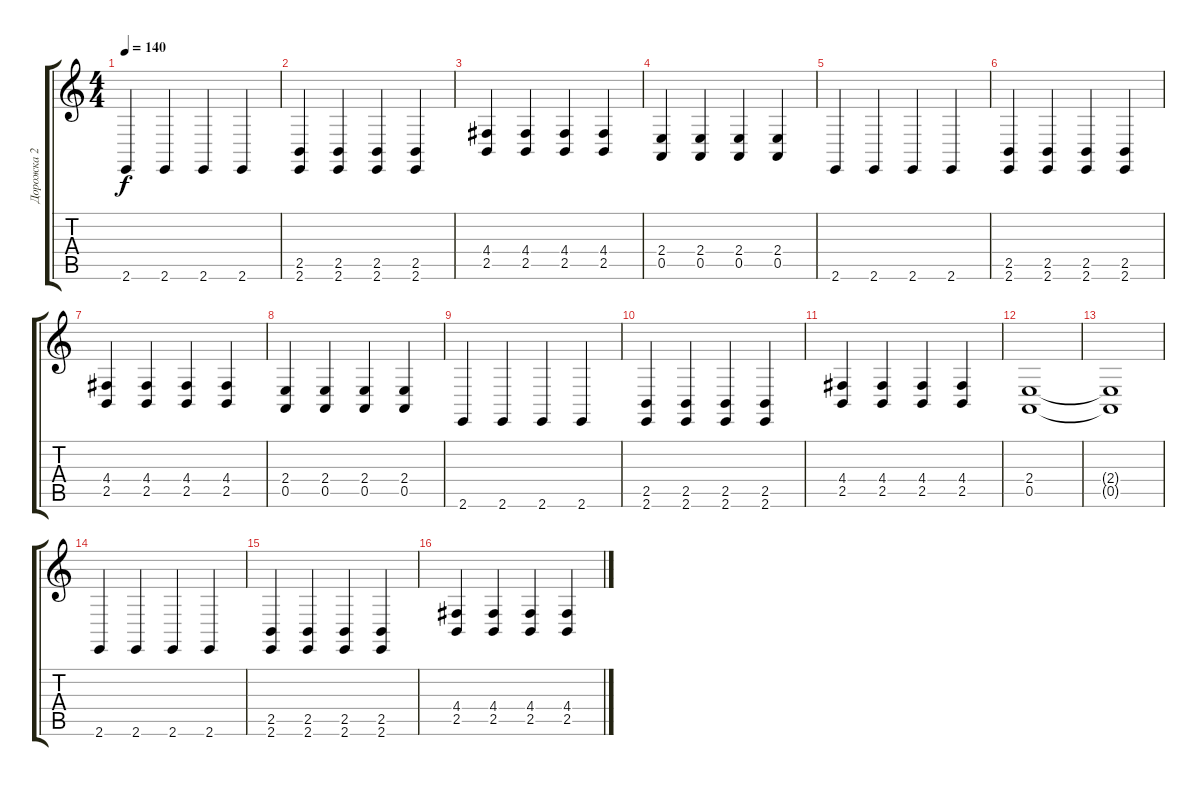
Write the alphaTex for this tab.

\track ("Дорожка 2" "Дорожка 2") {instrument lead2sawtooth}
\staff {score tabs}
\tuning (E4 B3 G3 D3 A2 D2) {hide}
\ts (4 4)
\tempo 140
\clef g2
\ks c
2.6.4{dy f} 2.6.4 2.6.4 2.6.4 |
(2.5 2.6).4 (2.5 2.6).4 (2.5 2.6).4 (2.5 2.6).4 |
(4.4 2.5).4 (4.4 2.5).4 (4.4 2.5).4 (4.4 2.5).4 |
(2.4 0.5).4 (2.4 0.5).4 (2.4 0.5).4 (2.4 0.5).4 |
2.6.4 2.6.4 2.6.4 2.6.4 |
(2.5 2.6).4 (2.5 2.6).4 (2.5 2.6).4 (2.5 2.6).4 |
(4.4 2.5).4 (4.4 2.5).4 (4.4 2.5).4 (4.4 2.5).4 |
(2.4 0.5).4 (2.4 0.5).4 (2.4 0.5).4 (2.4 0.5).4 |
2.6.4 2.6.4 2.6.4 2.6.4 |
(2.5 2.6).4 (2.5 2.6).4 (2.5 2.6).4 (2.5 2.6).4 |
(4.4 2.5).4 (4.4 2.5).4 (4.4 2.5).4 (4.4 2.5).4 |
(2.4 0.5).1 |
(2.4{t} 0.5{t}).1 |
2.6.4 2.6.4 2.6.4 2.6.4 |
(2.5 2.6).4 (2.5 2.6).4 (2.5 2.6).4 (2.5 2.6).4 |
(4.4 2.5).4 (4.4 2.5).4 (4.4 2.5).4 (4.4 2.5).4
